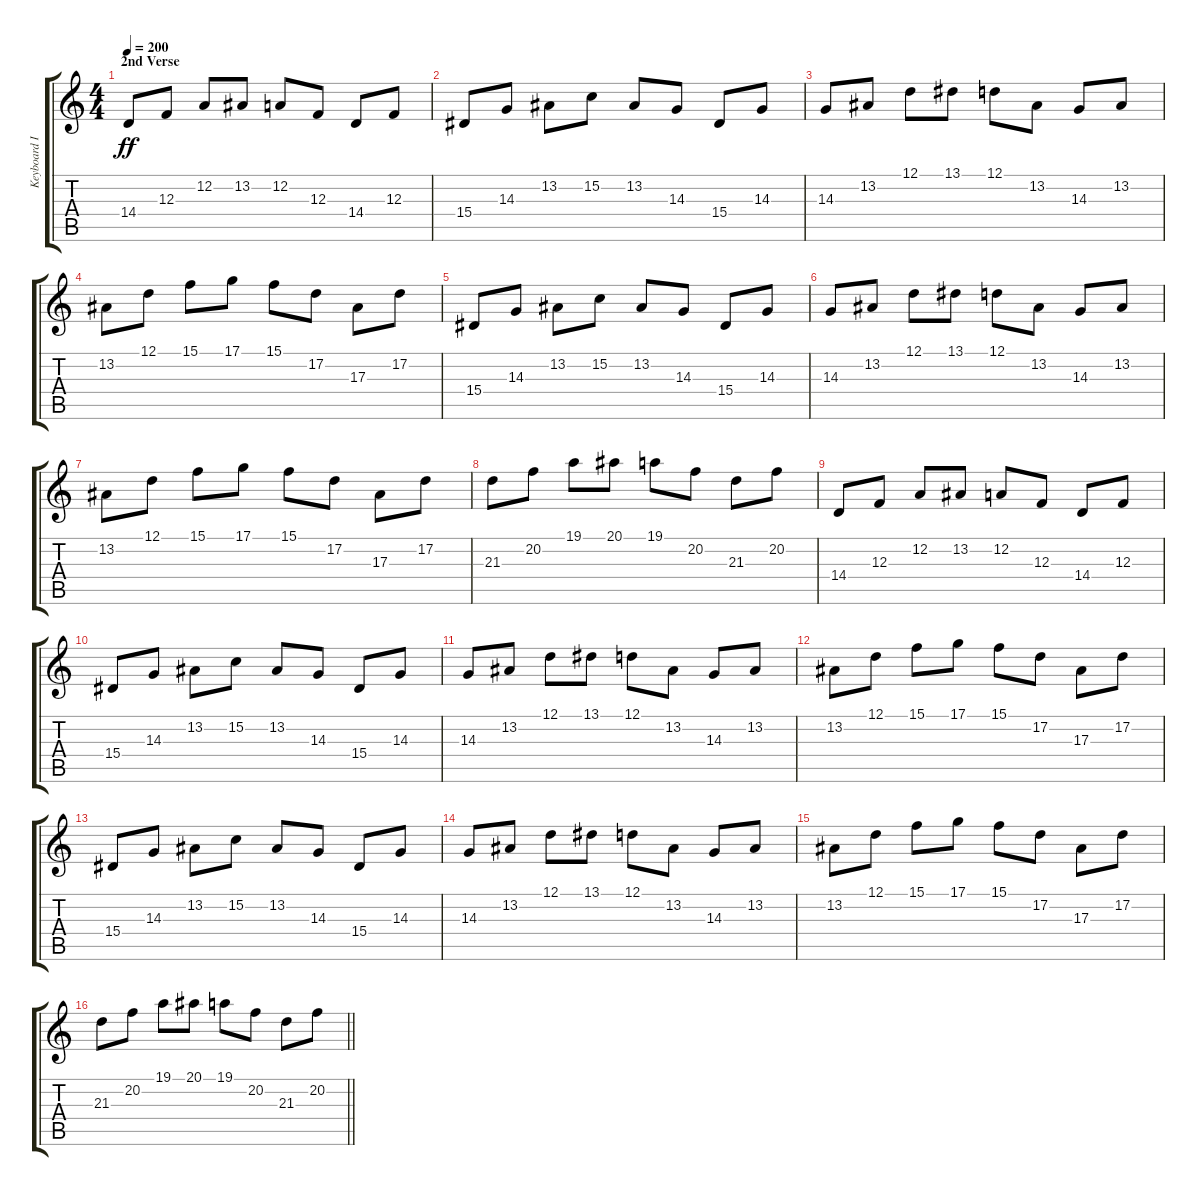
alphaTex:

\track ("Keyboard I" "Keyboard I") {instrument pad1newage}
\staff {score tabs}
\tuning (D4 A3 F3 C3 G2 D2) {hide}
\ts (4 4)
\section ("" "2nd Verse")
\tempo 200
\clef g2
\ks c
14.4.8{dy ff} 12.3.8 12.2.8 13.2.8 12.2.8 12.3.8 14.4.8 12.3.8 |
15.4.8 14.3.8 13.2.8 15.2.8 13.2.8 14.3.8 15.4.8 14.3.8 |
14.3.8 13.2.8 12.1.8 13.1.8 12.1.8 13.2.8 14.3.8 13.2.8 |
13.2.8 12.1.8 15.1.8 17.1.8 15.1.8 17.2.8 17.3.8 17.2.8 |
15.4.8 14.3.8 13.2.8 15.2.8 13.2.8 14.3.8 15.4.8 14.3.8 |
14.3.8 13.2.8 12.1.8 13.1.8 12.1.8 13.2.8 14.3.8 13.2.8 |
13.2.8 12.1.8 15.1.8 17.1.8 15.1.8 17.2.8 17.3.8 17.2.8 |
21.3.8 20.2.8 19.1.8 20.1.8 19.1.8 20.2.8 21.3.8 20.2.8 |
14.4.8 12.3.8 12.2.8 13.2.8 12.2.8 12.3.8 14.4.8 12.3.8 |
15.4.8 14.3.8 13.2.8 15.2.8 13.2.8 14.3.8 15.4.8 14.3.8 |
14.3.8 13.2.8 12.1.8 13.1.8 12.1.8 13.2.8 14.3.8 13.2.8 |
13.2.8 12.1.8 15.1.8 17.1.8 15.1.8 17.2.8 17.3.8 17.2.8 |
15.4.8 14.3.8 13.2.8 15.2.8 13.2.8 14.3.8 15.4.8 14.3.8 |
14.3.8 13.2.8 12.1.8 13.1.8 12.1.8 13.2.8 14.3.8 13.2.8 |
13.2.8 12.1.8 15.1.8 17.1.8 15.1.8 17.2.8 17.3.8 17.2.8 |
\barLineRight lightlight
21.3.8 20.2.8 19.1.8 20.1.8 19.1.8 20.2.8 21.3.8 20.2.8
